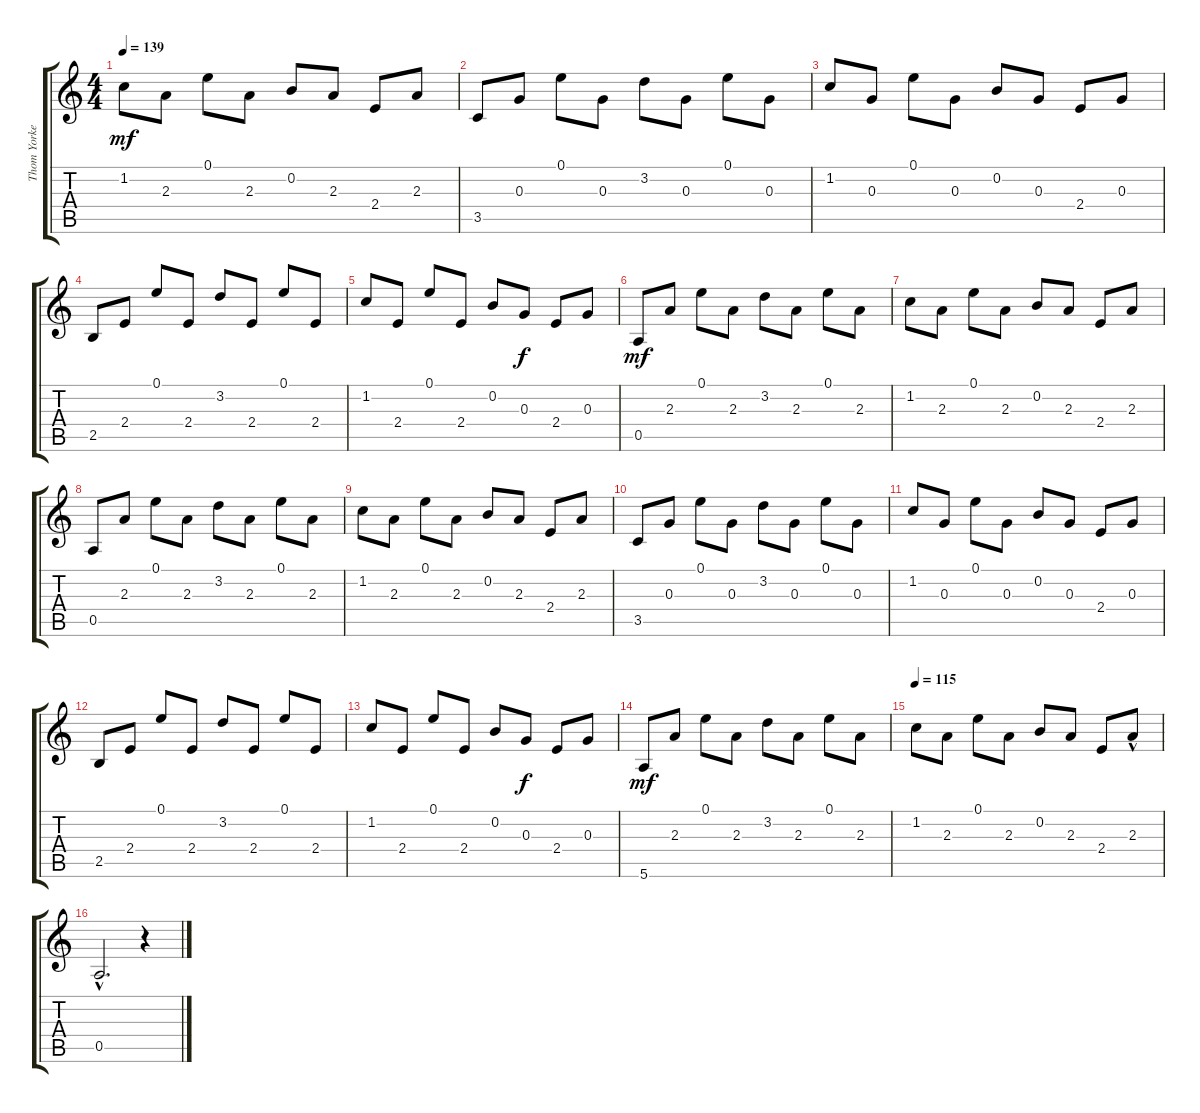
\track ("Thom Yorke - Clean Guitar" "Thom Yorke") {instrument electricguitarclean}
\staff {score tabs}
\tuning (E4 B3 G3 D3 A2 E2) {hide}
\ts (4 4)
\tempo 139
\clef g2
\ks c
1.2.8{dy mf} 2.3.8 0.1.8 2.3.8 0.2.8 2.3.8 2.4.8 2.3.8 |
3.5.8 0.3.8 0.1.8 0.3.8 3.2.8 0.3.8 0.1.8 0.3.8 |
1.2.8 0.3.8 0.1.8 0.3.8 0.2.8 0.3.8 2.4.8 0.3.8 |
2.5.8 2.4.8 0.1.8 2.4.8 3.2.8 2.4.8 0.1.8 2.4.8 |
1.2.8 2.4.8 0.1.8 2.4.8 0.2.8 0.3.8{dy f} 2.4.8 0.3.8 |
0.5.8{dy mf} 2.3.8 0.1.8 2.3.8 3.2.8 2.3.8 0.1.8 2.3.8 |
1.2.8 2.3.8 0.1.8 2.3.8 0.2.8 2.3.8 2.4.8 2.3.8 |
0.5.8 2.3.8 0.1.8 2.3.8 3.2.8 2.3.8 0.1.8 2.3.8 |
1.2.8 2.3.8 0.1.8 2.3.8 0.2.8 2.3.8 2.4.8 2.3.8 |
3.5.8 0.3.8 0.1.8 0.3.8 3.2.8 0.3.8 0.1.8 0.3.8 |
1.2.8 0.3.8 0.1.8 0.3.8 0.2.8 0.3.8 2.4.8 0.3.8 |
2.5.8 2.4.8 0.1.8 2.4.8 3.2.8 2.4.8 0.1.8 2.4.8 |
1.2.8 2.4.8 0.1.8 2.4.8 0.2.8 0.3.8{dy f} 2.4.8 0.3.8 |
5.6.8{dy mf} 2.3.8 0.1.8 2.3.8 3.2.8 2.3.8 0.1.8 2.3.8 |
\tempo 115
1.2.8{instrument electricguitarclean} 2.3.8 0.1.8 2.3.8 0.2.8 2.3.8 2.4.8 2.3{hac}.8 |
0.5{hac}.2{d} r.4
